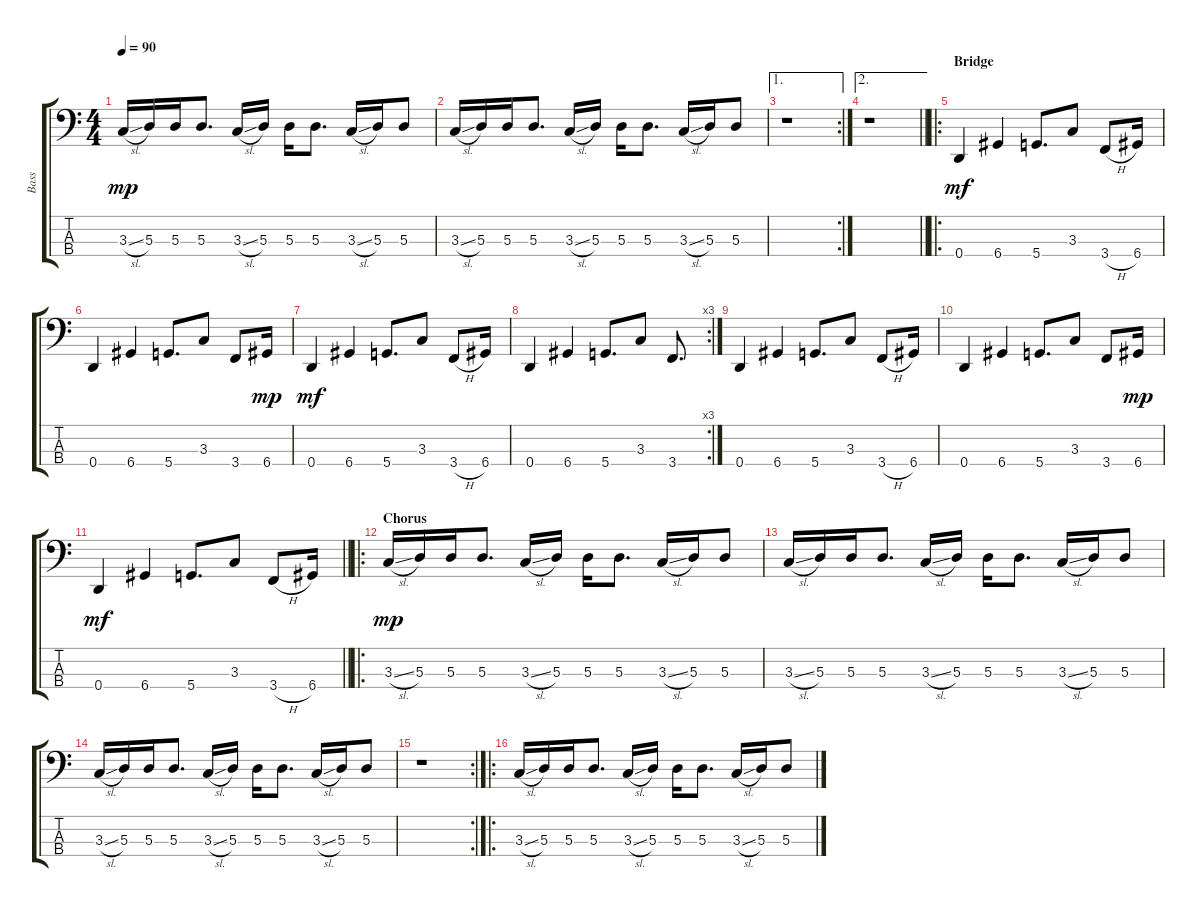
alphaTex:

\track ("Bass" "Bass") {instrument electricbassfinger}
\staff {score tabs}
\tuning (G2 D2 A1 D1) {hide}
\ts (4 4)
\tempo 90
\clef f4
\ks c
3.3{sl}.16{dy mp} 5.3.16 5.3.16 5.3.8{d} 3.3{sl}.16 5.3.16 5.3.16 5.3.8{d} 3.3{sl}.16 5.3.16 5.3.8 |
3.3{sl}.16 5.3.16 5.3.16 5.3.8{d} 3.3{sl}.16 5.3.16 5.3.16 5.3.8{d} 3.3{sl}.16 5.3.16 5.3.8 |
\ae 1
\rc 2
r.1 |
\ae 2
\barLineRight lightlight
r.1 |
\ro
\section ("" "Bridge")
0.4.4{dy mf volume 10 instrument lead2sawtooth} 6.4.4 5.4.8{d} 3.3.8 3.4{h}.8 6.4.16 |
0.4.4 6.4.4 5.4.8{d} 3.3.8 3.4.8 6.4.16{dy mp} |
0.4.4{dy mf} 6.4.4 5.4.8{d} 3.3.8 3.4{h}.8 6.4.16 |
\rc 3
0.4.4 6.4.4 5.4.8{d} 3.3.8 3.4.8{d} |
0.4.4 6.4.4 5.4.8{d} 3.3.8 3.4{h}.8 6.4.16 |
0.4.4 6.4.4 5.4.8{d} 3.3.8 3.4.8 6.4.16{dy mp} |
\barLineRight lightlight
0.4.4{dy mf} 6.4.4 5.4.8{d} 3.3.8 3.4{h}.8 6.4.16 |
\ro
\section ("" "Chorus")
3.3{sl}.16{dy mp volume 7 instrument electricbassfinger} 5.3.16 5.3.16 5.3.8{d} 3.3{sl}.16 5.3.16 5.3.16 5.3.8{d} 3.3{sl}.16 5.3.16 5.3.8 |
3.3{sl}.16 5.3.16 5.3.16 5.3.8{d} 3.3{sl}.16 5.3.16 5.3.16 5.3.8{d} 3.3{sl}.16 5.3.16 5.3.8 |
3.3{sl}.16 5.3.16 5.3.16 5.3.8{d} 3.3{sl}.16 5.3.16 5.3.16 5.3.8{d} 3.3{sl}.16 5.3.16 5.3.8 |
\rc 2
r.1 |
\ro
3.3{sl}.16 5.3.16 5.3.16 5.3.8{d} 3.3{sl}.16 5.3.16 5.3.16 5.3.8{d} 3.3{sl}.16 5.3.16 5.3.8
